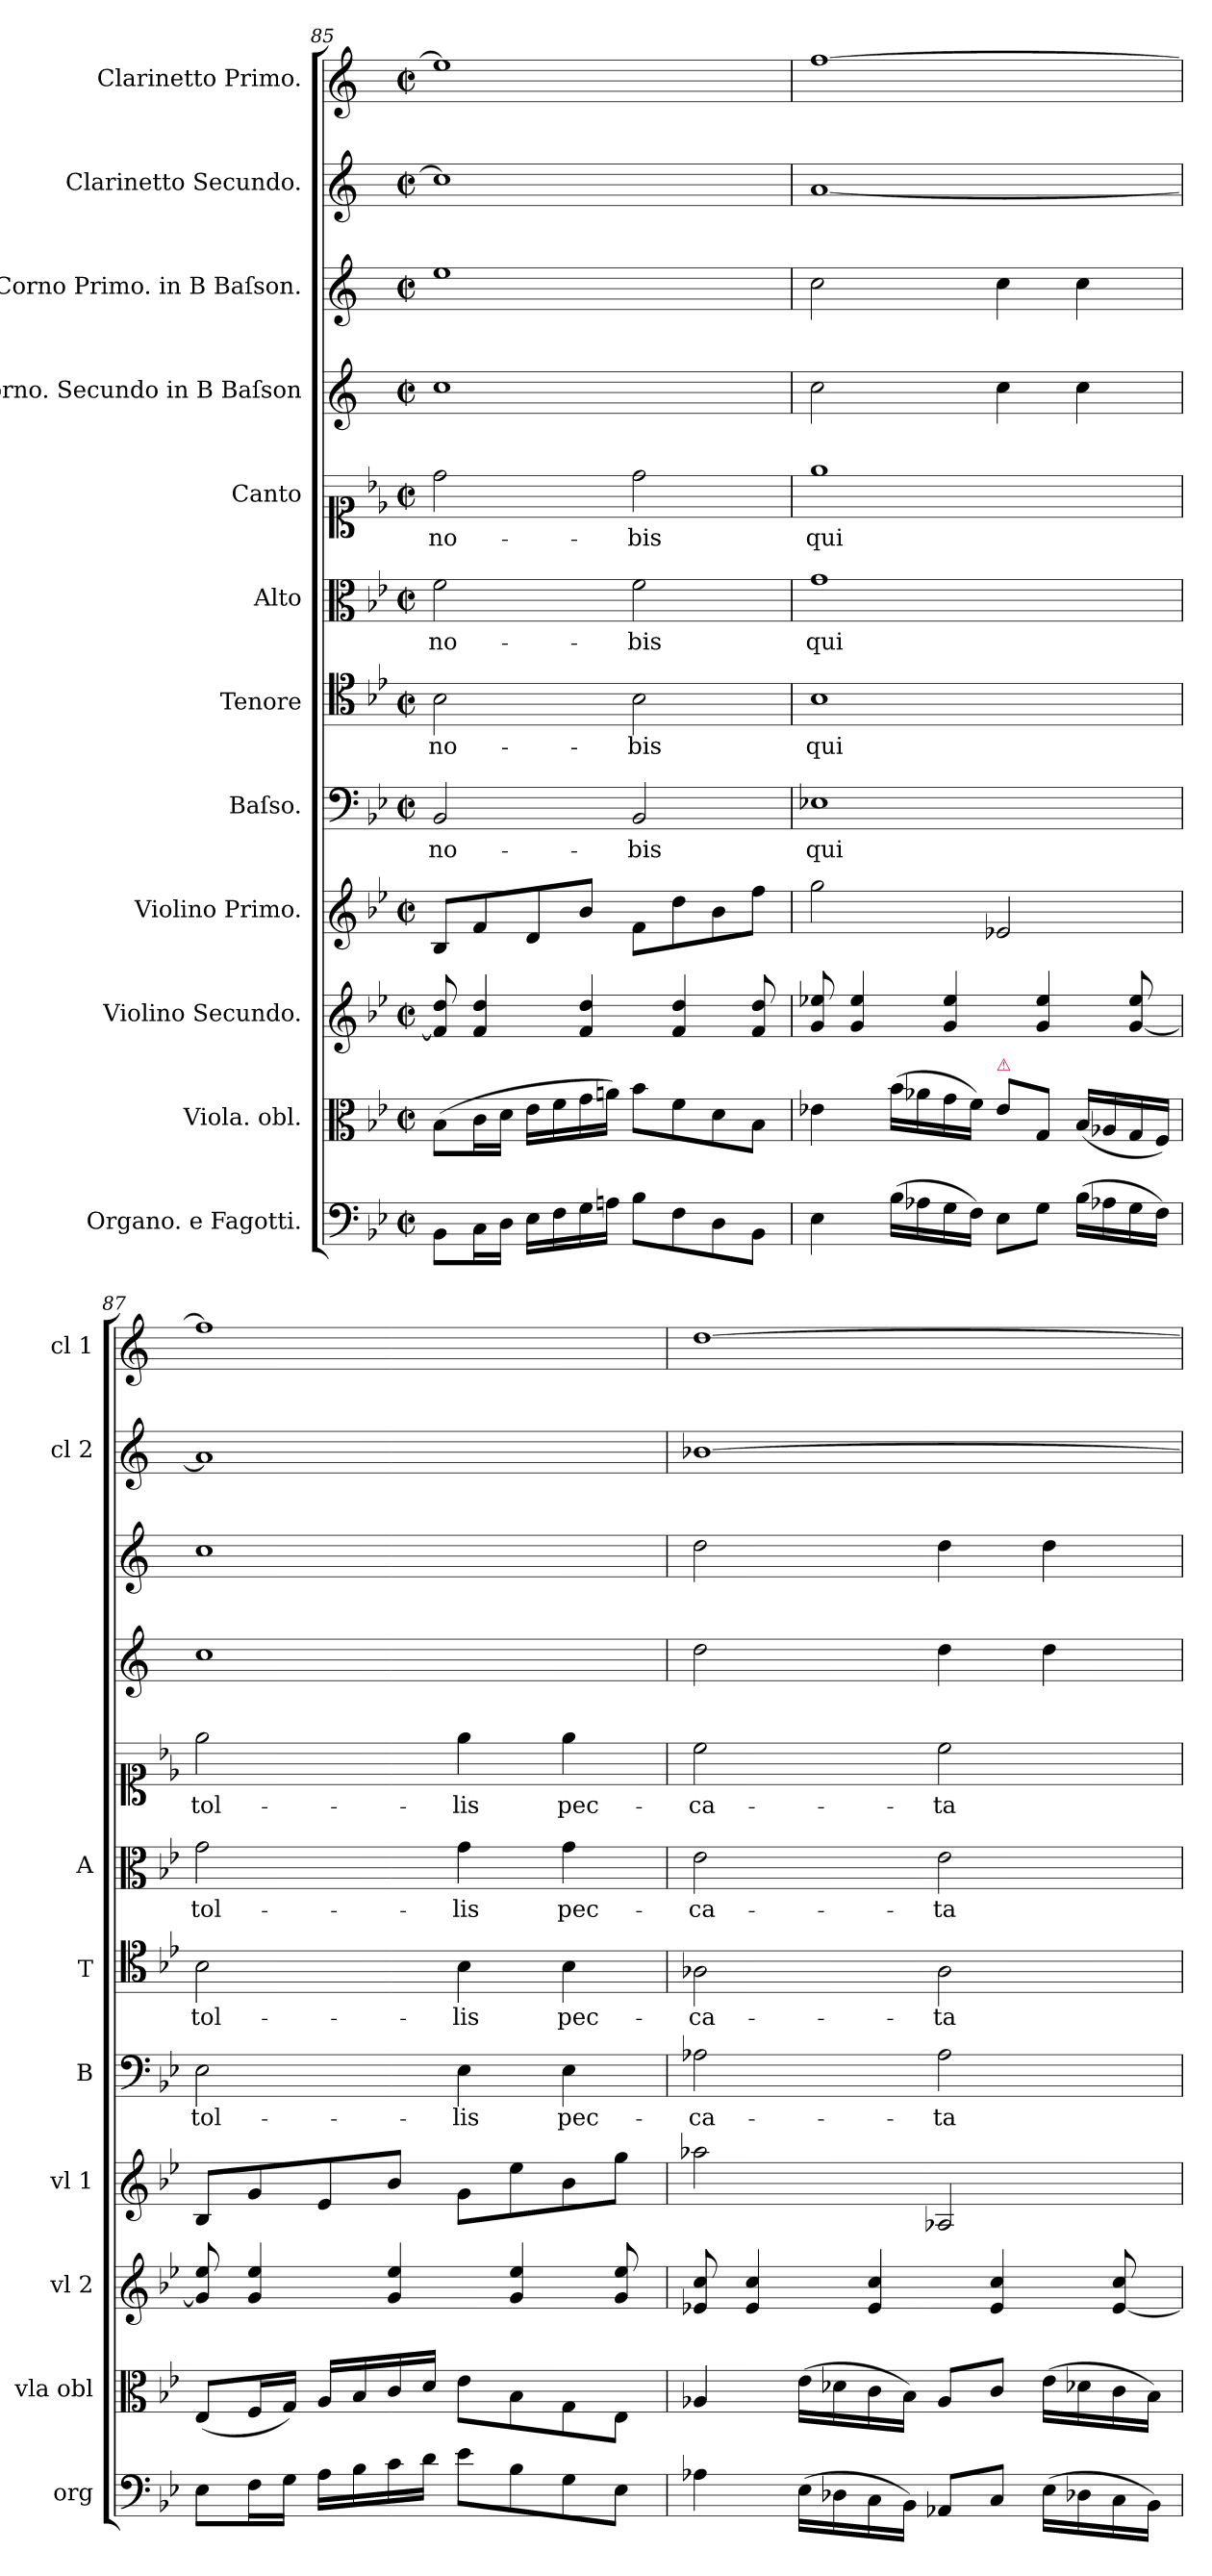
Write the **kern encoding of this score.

**kern	**kern	**kern	**kern	**kern	**text	**kern	**text	**kern	**text	**kern	**text	**kern	**kern	**kern	**kern
*part12	*part11	*part10	*part9	*part8	*part8	*part7	*part7	*part6	*part6	*part5	*part5	*part4	*part3	*part2	*part1
*staff12	*staff11	*staff10	*staff9	*staff8	*staff8	*staff7	*staff7	*staff6	*staff6	*staff5	*staff5	*staff4	*staff3	*staff2	*staff1
*I"Organo. e Fagotti.	*I"Viola. obl.	*I"Violino Secundo.	*I"Violino Primo.	*I"Baſso.	*	*I"Tenore	*	*I"Alto	*	*I"Canto	*	*I"Corno. Secundo in B Baſson	*I"Corno Primo. in B Baſson.	*I"Clarinetto Secundo.	*I"Clarinetto Primo.
*I'org	*I'vla obl	*I'vl 2	*I'vl 1	*I'B	*	*I'T	*	*I'A	*	*	*	*	*	*I'cl 2	*I'cl 1
*clefF4	*clefC3	*clefG2	*clefG2	*clefF4	*	*clefC4	*	*clefC3	*	*clefC1	*	*clefG2	*clefG2	*clefG2	*clefG2
*	*	*	*	*	*	*	*	*	*	*	*	*ITrd1c2	*ITrd1c2	*ITrd1c2	*ITrd1c2
*k[b-e-]	*k[b-e-]	*k[b-e-]	*k[b-e-]	*k[b-e-]	*	*k[b-e-]	*	*k[b-e-]	*	*k[b-e-]	*	*k[b-e-]	*k[b-e-]	*k[b-e-]	*k[b-e-]
*	*B-:	*B-:	*B-:	*B-:	*	*B-:	*	*B-:	*	*B-:	*	*B-:	*B-:	*B-:	*B-:
*M2/2	*M2/2	*M2/2	*M2/2	*M2/2	*	*M2/2	*	*M2/2	*	*M2/2	*	*M2/2	*M2/2	*M2/2	*M2/2
*met(c|)	*met(c|)	*met(c|)	*met(c|)	*met(c|)	*	*met(c|)	*	*met(c|)	*	*met(c|)	*	*met(c|)	*met(c|)	*met(c|)	*met(c|)
=85	=85	=85	=85	=85	=85	=85	=85	=85	=85	=85	=85	=85	=85	=85	=85
8BB-\L	(8B-\L	8f]/ 8dd/	8B-/L	2BB-/	no-	2B-\	no-	2f\	no-	2dd\	no-	1b-	1dd	1b-]	1dd]
16C\L	16c\L	4f/ 4dd/	8f/	.	.	.	.	.	.	.	.	.	.	.	.
16D\JJ	16d\JJ	.	.	.	.	.	.	.	.	.	.	.	.	.	.
16E-\LL	16e-\LL	.	8d/	.	.	.	.	.	.	.	.	.	.	.	.
16F\	16f\	.	.	.	.	.	.	.	.	.	.	.	.	.	.
16G\	16g\	4f/ 4dd/	8b-/J	.	.	.	.	.	.	.	.	.	.	.	.
16An\JJ	16an\JJ)	.	.	.	.	.	.	.	.	.	.	.	.	.	.
8B-\L	8b-\L	.	8f\L	2BB-/	-bis	2B-\	-bis	2f\	-bis	2dd\	-bis	.	.	.	.
8F\	8f\	4f/ 4dd/	8dd\	.	.	.	.	.	.	.	.	.	.	.	.
8D\	8d\	.	8b-\	.	.	.	.	.	.	.	.	.	.	.	.
8BB-\J	8B-\J	8f/ 8dd/	8ff\J	.	.	.	.	.	.	.	.	.	.	.	.
=86	=86	=86	=86	=86	=86	=86	=86	=86	=86	=86	=86	=86	=86	=86	=86
4E-\	4e-X\	8g/ 8ee-X/	2gg\	1E-X	qui	1B-	qui	1g	qui	1ee-	qui	2b-\	2b-\	[1g	[1ee-
.	.	4g/ 4ee-/	.	.	.	.	.	.	.	.	.	.	.	.	.
(16B-\LL	(16b-\LL	.	.	.	.	.	.	.	.	.	.	.	.	.	.
16A-X\	16a-X\	.	.	.	.	.	.	.	.	.	.	.	.	.	.
16G\	16g\	4g/ 4ee-/	.	.	.	.	.	.	.	.	.	.	.	.	.
16F\JJ)	16f\JJ)	.	.	.	.	.	.	.	.	.	.	.	.	.	.
!	!LO:TX:a:color=crimson:t=⚠	!	!	!	!	!	!	!	!	!	!	!	!	!	!
8E-\L	8e-\L	.	2e-X/	.	.	.	.	.	.	.	.	4b-\	4b-\	.	.
8G\J	8G/J	4g/ 4ee-/	.	.	.	.	.	.	.	.	.	.	.	.	.
(16B-\LL	(16B-/LL	.	.	.	.	.	.	.	.	.	.	4b-\	4b-\	.	.
16A-X\	16A-X/	.	.	.	.	.	.	.	.	.	.	.	.	.	.
16G\	16G/	[8g/ 8ee-/	.	.	.	.	.	.	.	.	.	.	.	.	.
16F\JJ)	16F/JJ)	.	.	.	.	.	.	.	.	.	.	.	.	.	.
=87	=87	=87	=87	=87	=87	=87	=87	=87	=87	=87	=87	=87	=87	=87	=87
8E-\L	(8E-/L	8g]/ 8ee-/	8B-/L	2E-\	tol-	2B-\	tol-	2g\	tol-	2ee-\	tol-	1b-	1b-	1g]	1ee-]
16F\L	16F/L	4g/ 4ee-/	8g/	.	.	.	.	.	.	.	.	.	.	.	.
16G\JJ	16G/JJ)	.	.	.	.	.	.	.	.	.	.	.	.	.	.
16A\LL	16A/LL	.	8e-/	.	.	.	.	.	.	.	.	.	.	.	.
16B-\	16B-/	.	.	.	.	.	.	.	.	.	.	.	.	.	.
16c\	16c/	4g/ 4ee-/	8b-/J	.	.	.	.	.	.	.	.	.	.	.	.
16d\JJ	16d/JJ	.	.	.	.	.	.	.	.	.	.	.	.	.	.
8e-\L	8e-\L	.	8g\L	4E-\	-lis	4B-\	-lis	4g\	-lis	4ee-\	-lis	.	.	.	.
8B-\	8B-\	4g/ 4ee-/	8ee-\	.	.	.	.	.	.	.	.	.	.	.	.
8G\	8G\	.	8b-\	4E-\	pec-	4B-\	pec-	4g\	pec-	4ee-\	pec-	.	.	.	.
8E-\J	8E-\J	8g/ 8ee-/	8gg\J	.	.	.	.	.	.	.	.	.	.	.	.
=88	=88	=88	=88	=88	=88	=88	=88	=88	=88	=88	=88	=88	=88	=88	=88
4A-X\	4A-X/	8e-X/ 8cc/	2aa-X\	2A-X\	-ca-	2A-X\	-ca-	2e-\	-ca-	2cc\	-ca-	2cc\	2cc\	[1a-X	[1cc
.	.	4e-/ 4cc/	.	.	.	.	.	.	.	.	.	.	.	.	.
(16E-\LL	(16e-\LL	.	.	.	.	.	.	.	.	.	.	.	.	.	.
16D-X\	16d-X\	.	.	.	.	.	.	.	.	.	.	.	.	.	.
16C\	16c\	4e-/ 4cc/	.	.	.	.	.	.	.	.	.	.	.	.	.
16BB-\JJ)	16B-\JJ)	.	.	.	.	.	.	.	.	.	.	.	.	.	.
8AA-X/L	8A-/L	.	2A-X/	2A-\	-ta	2A-\	-ta	2e-\	-ta	2cc\	-ta	4cc\	4cc\	.	.
8C/J	8c/J	4e-/ 4cc/	.	.	.	.	.	.	.	.	.	.	.	.	.
(16E-\LL	(16e-\LL	.	.	.	.	.	.	.	.	.	.	4cc\	4cc\	.	.
16D-X\	16d-X\	.	.	.	.	.	.	.	.	.	.	.	.	.	.
16C\	16c\	[8e-/ 8cc/	.	.	.	.	.	.	.	.	.	.	.	.	.
16BB-\JJ)	16B-\JJ)	.	.	.	.	.	.	.	.	.	.	.	.	.	.
=	=	=	=	=	=	=	=	=	=	=	=	=	=	=	=
*-	*-	*-	*-	*-	*-	*-	*-	*-	*-	*-	*-	*-	*-	*-	*-
